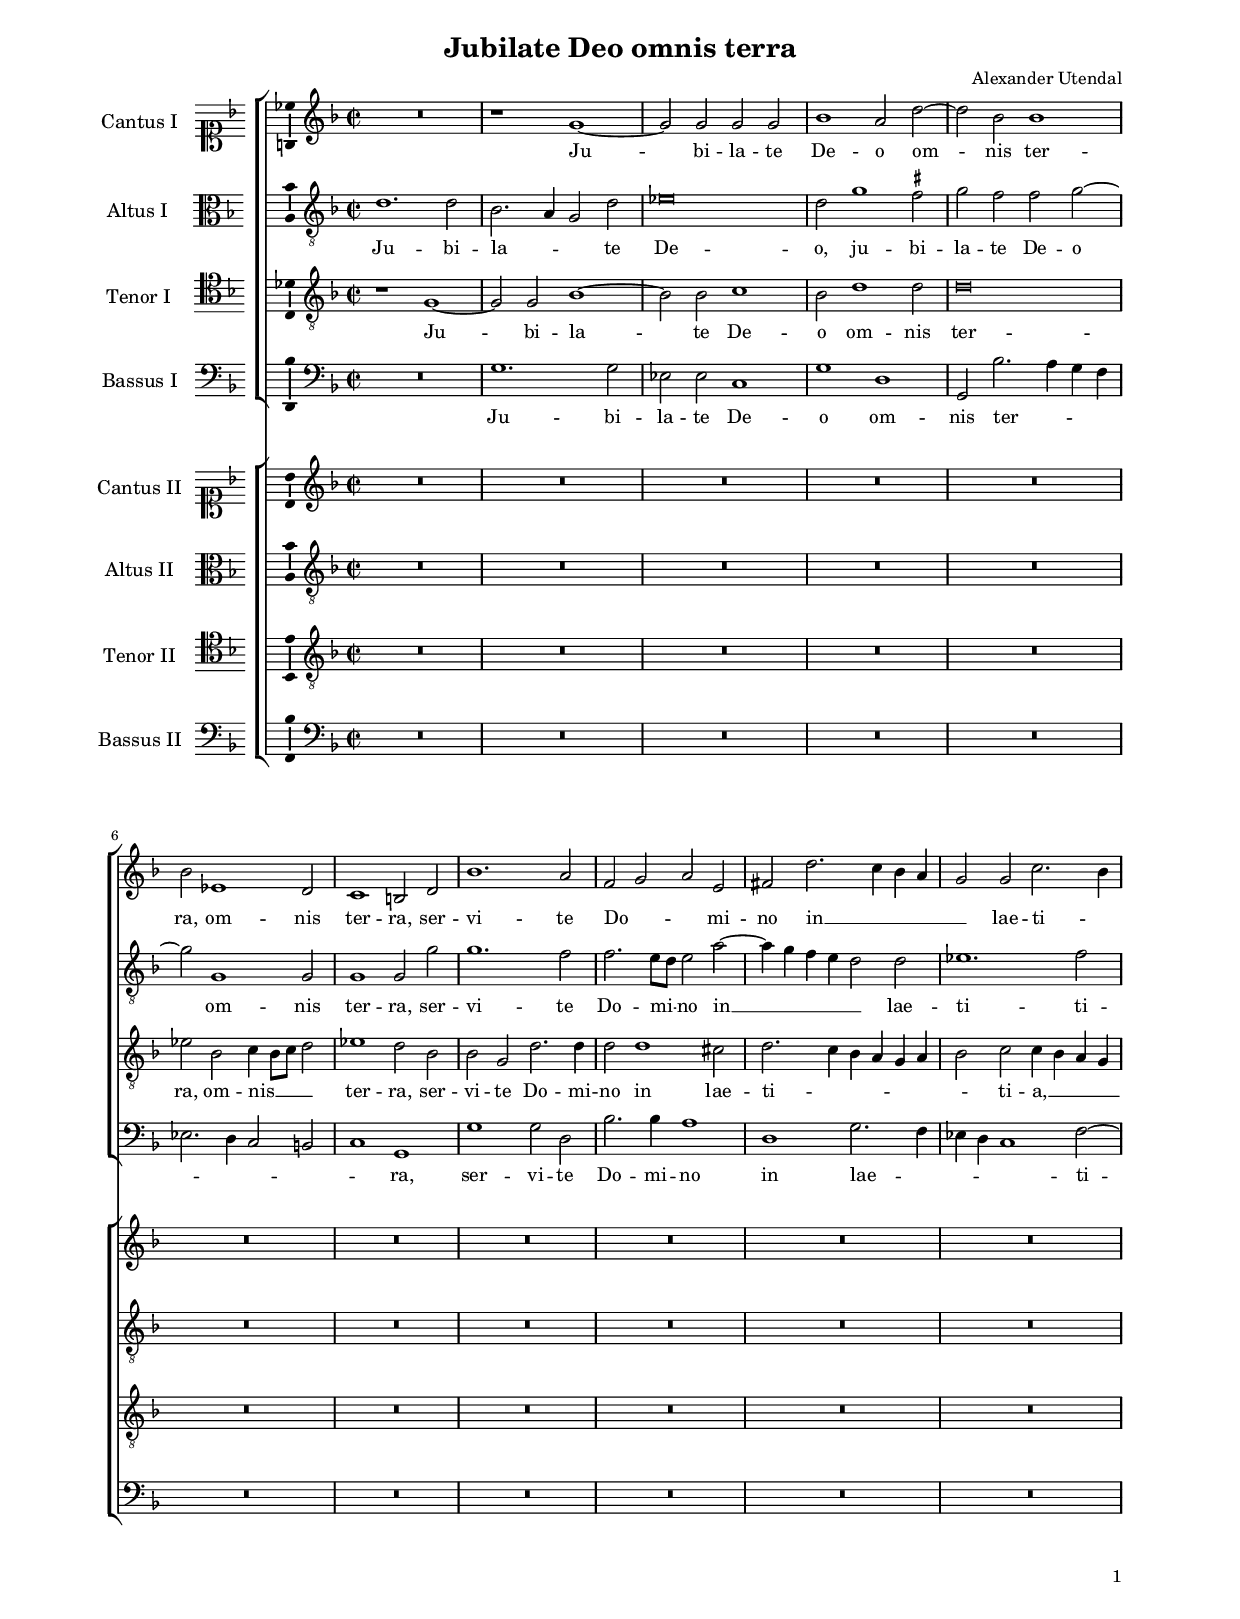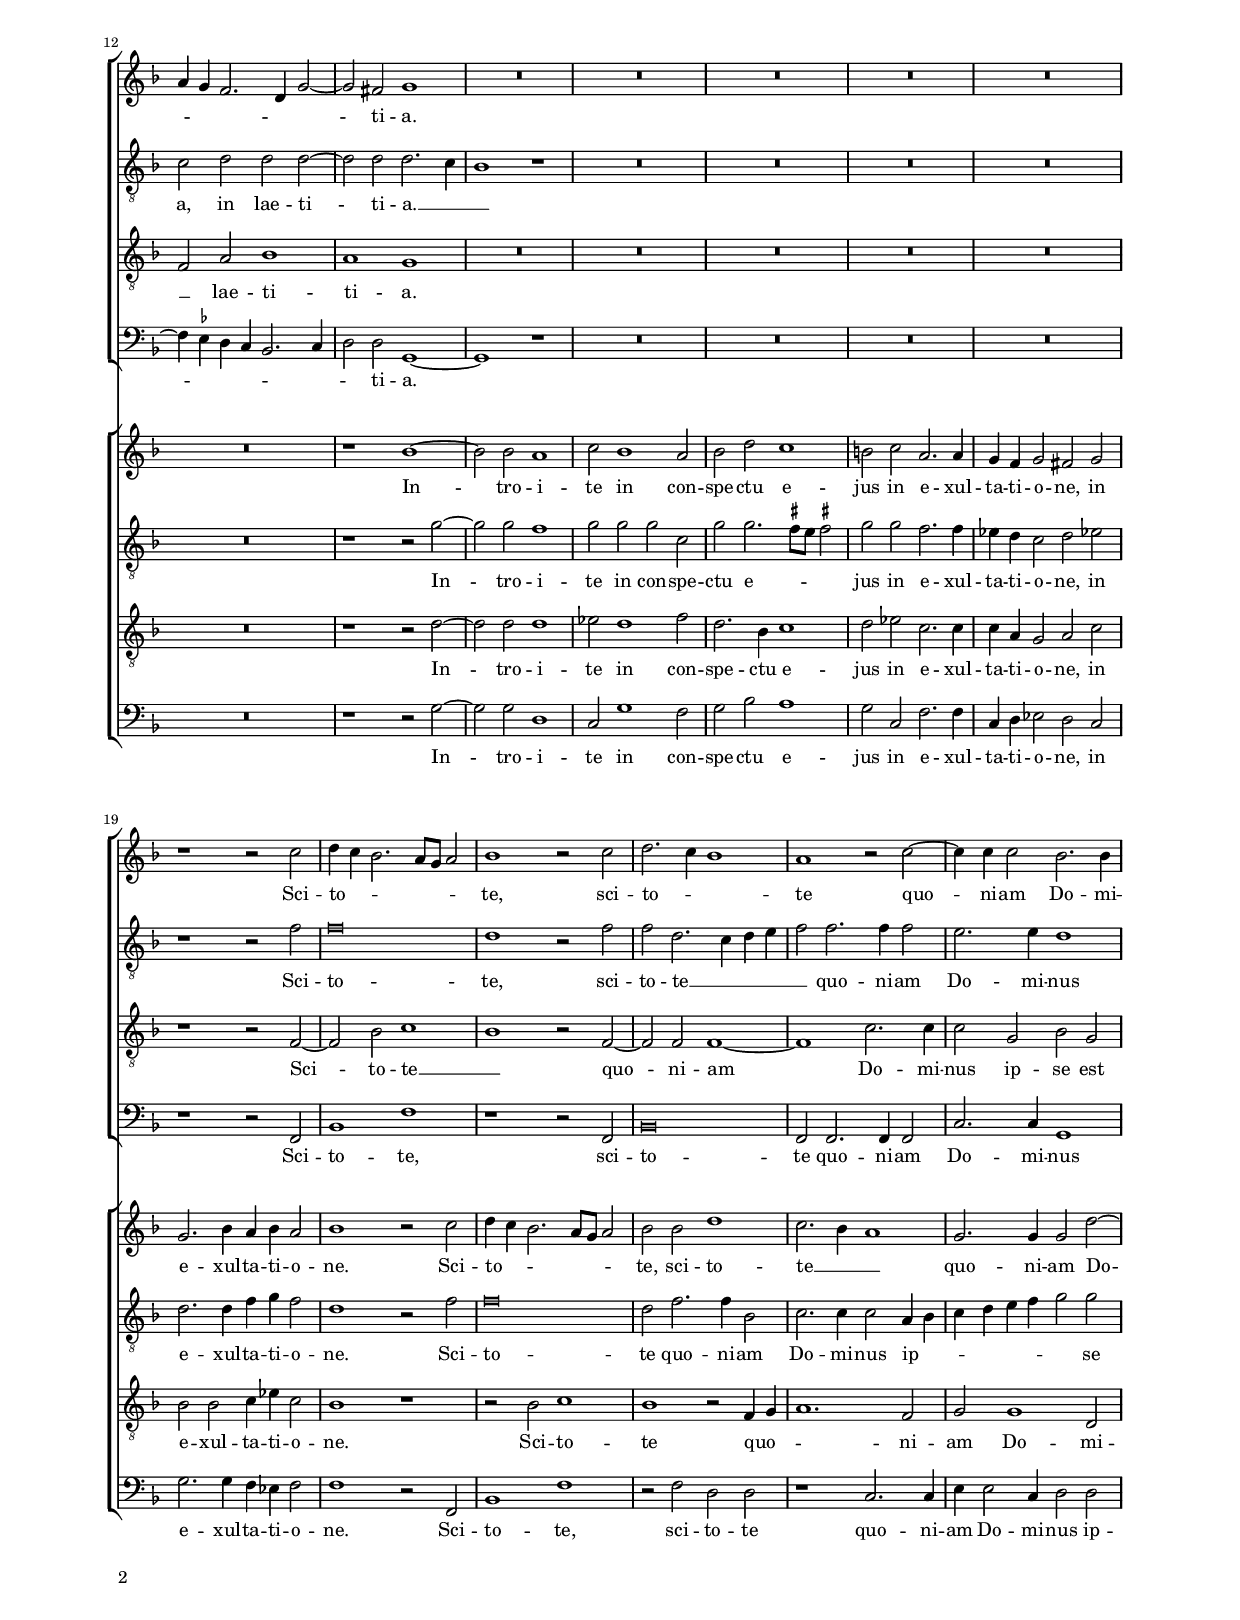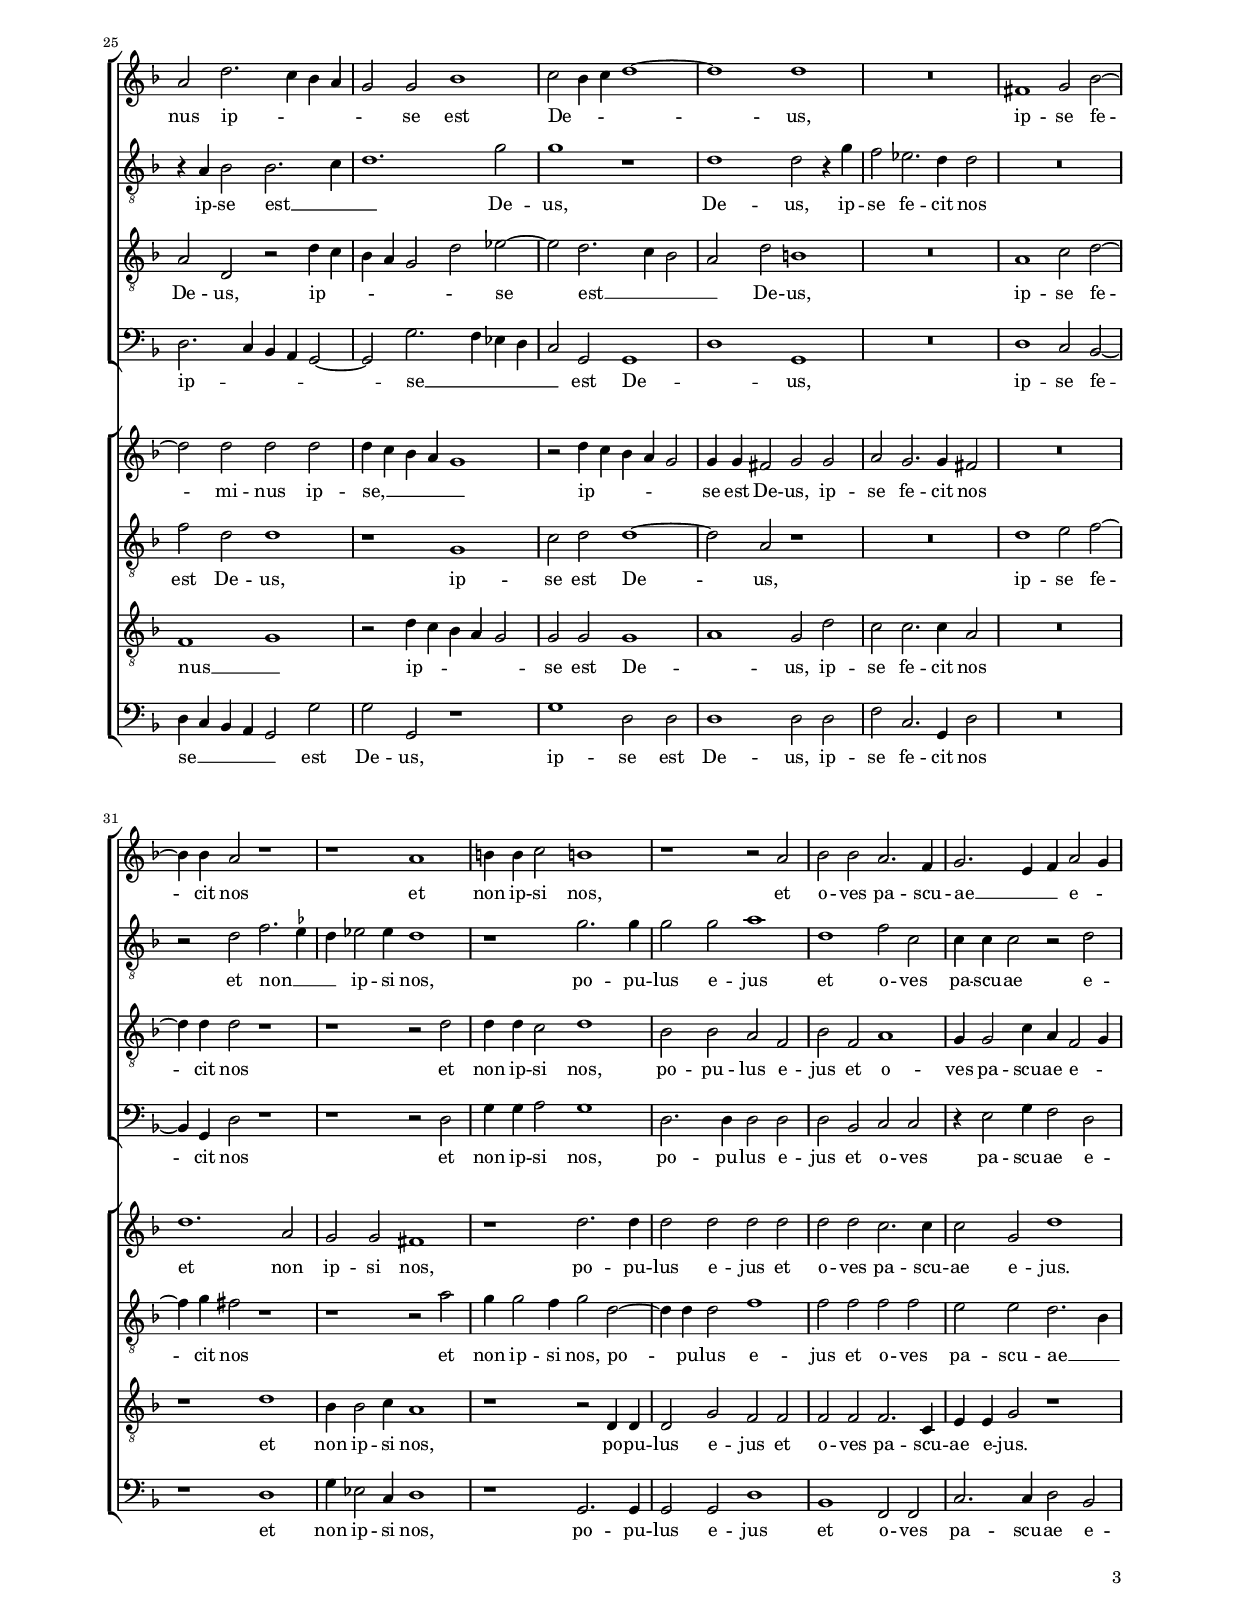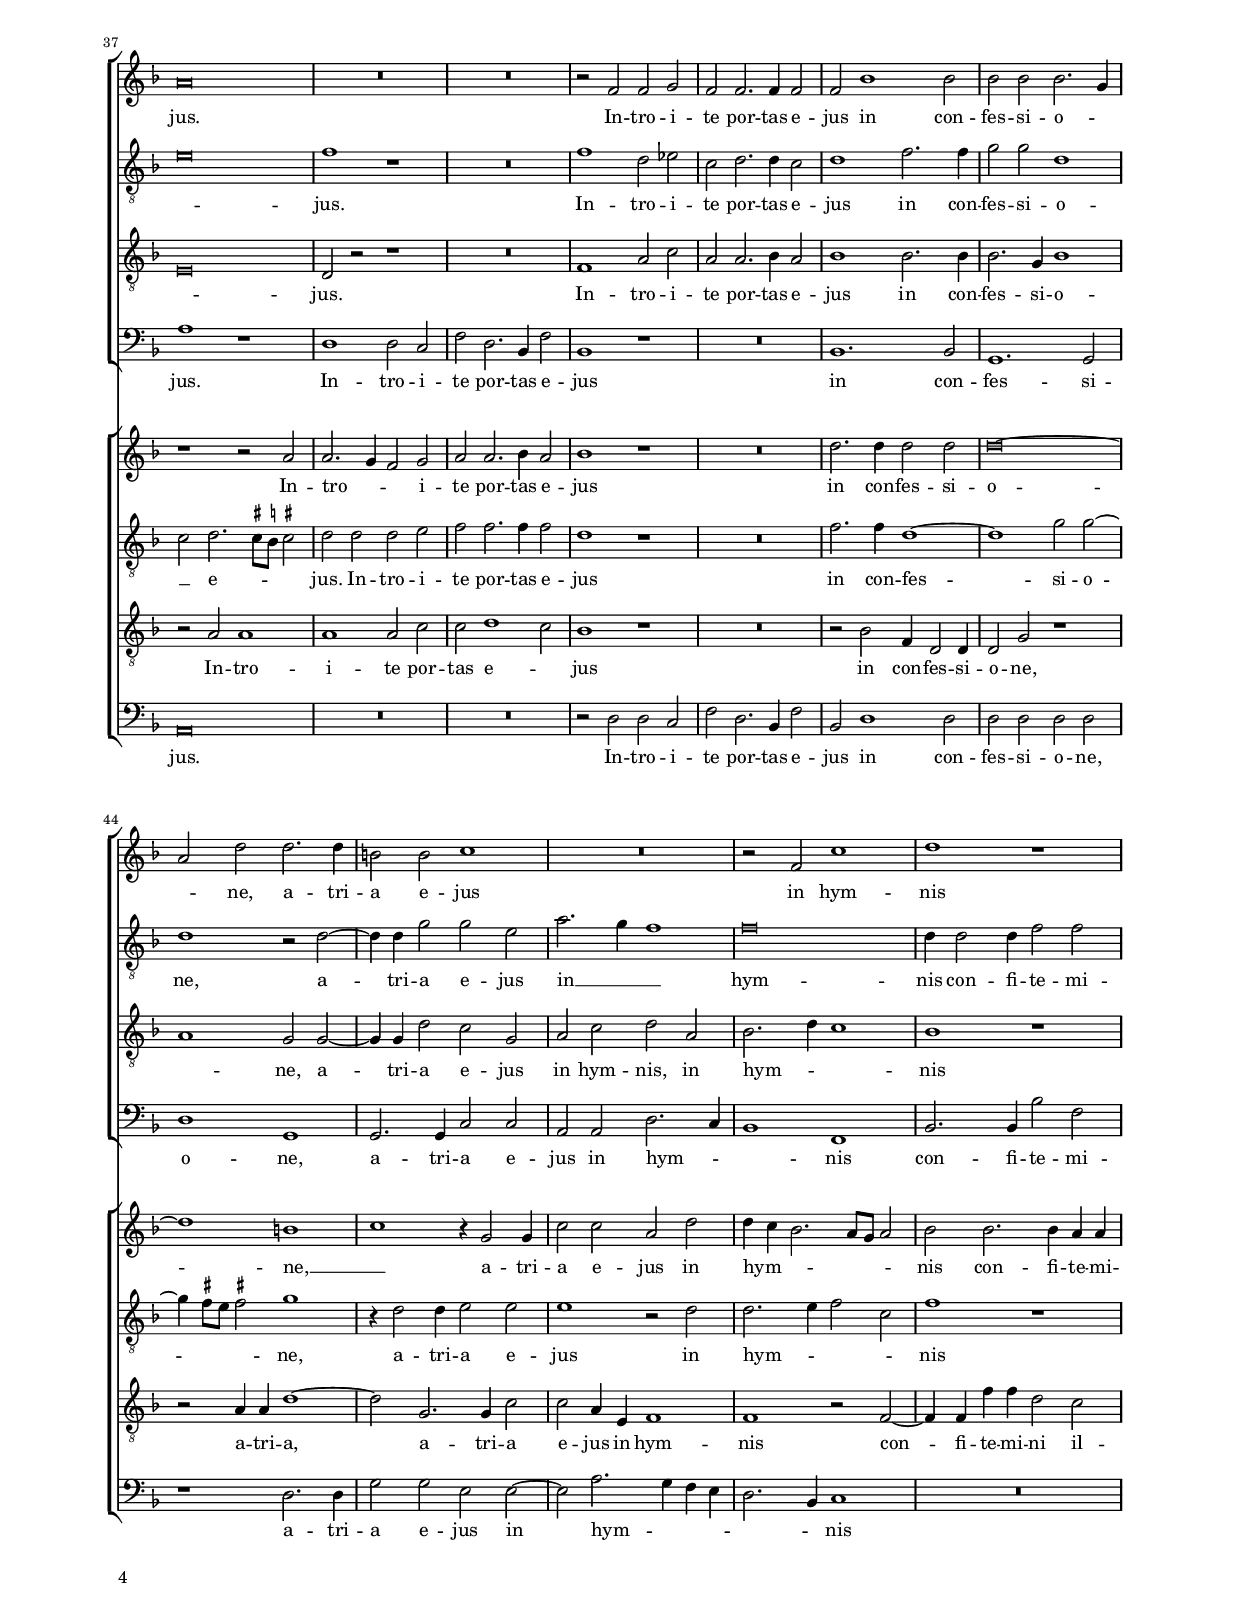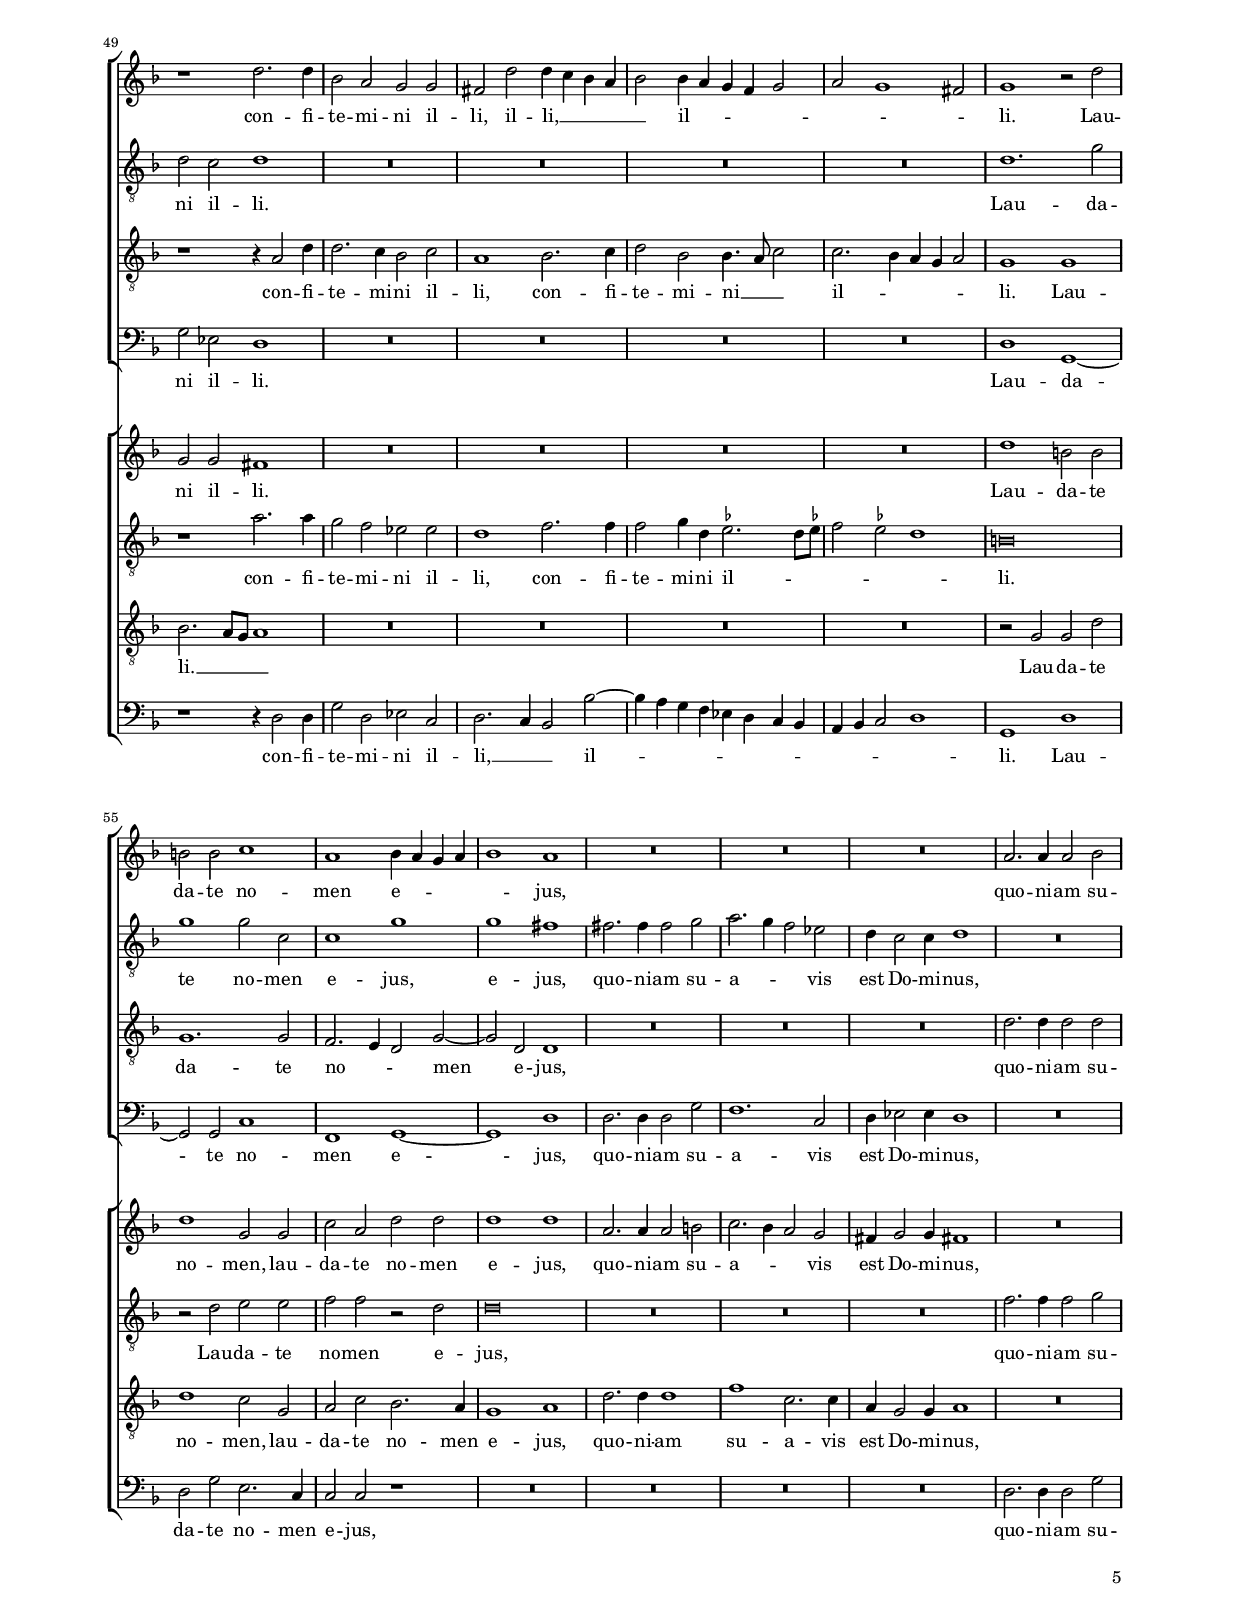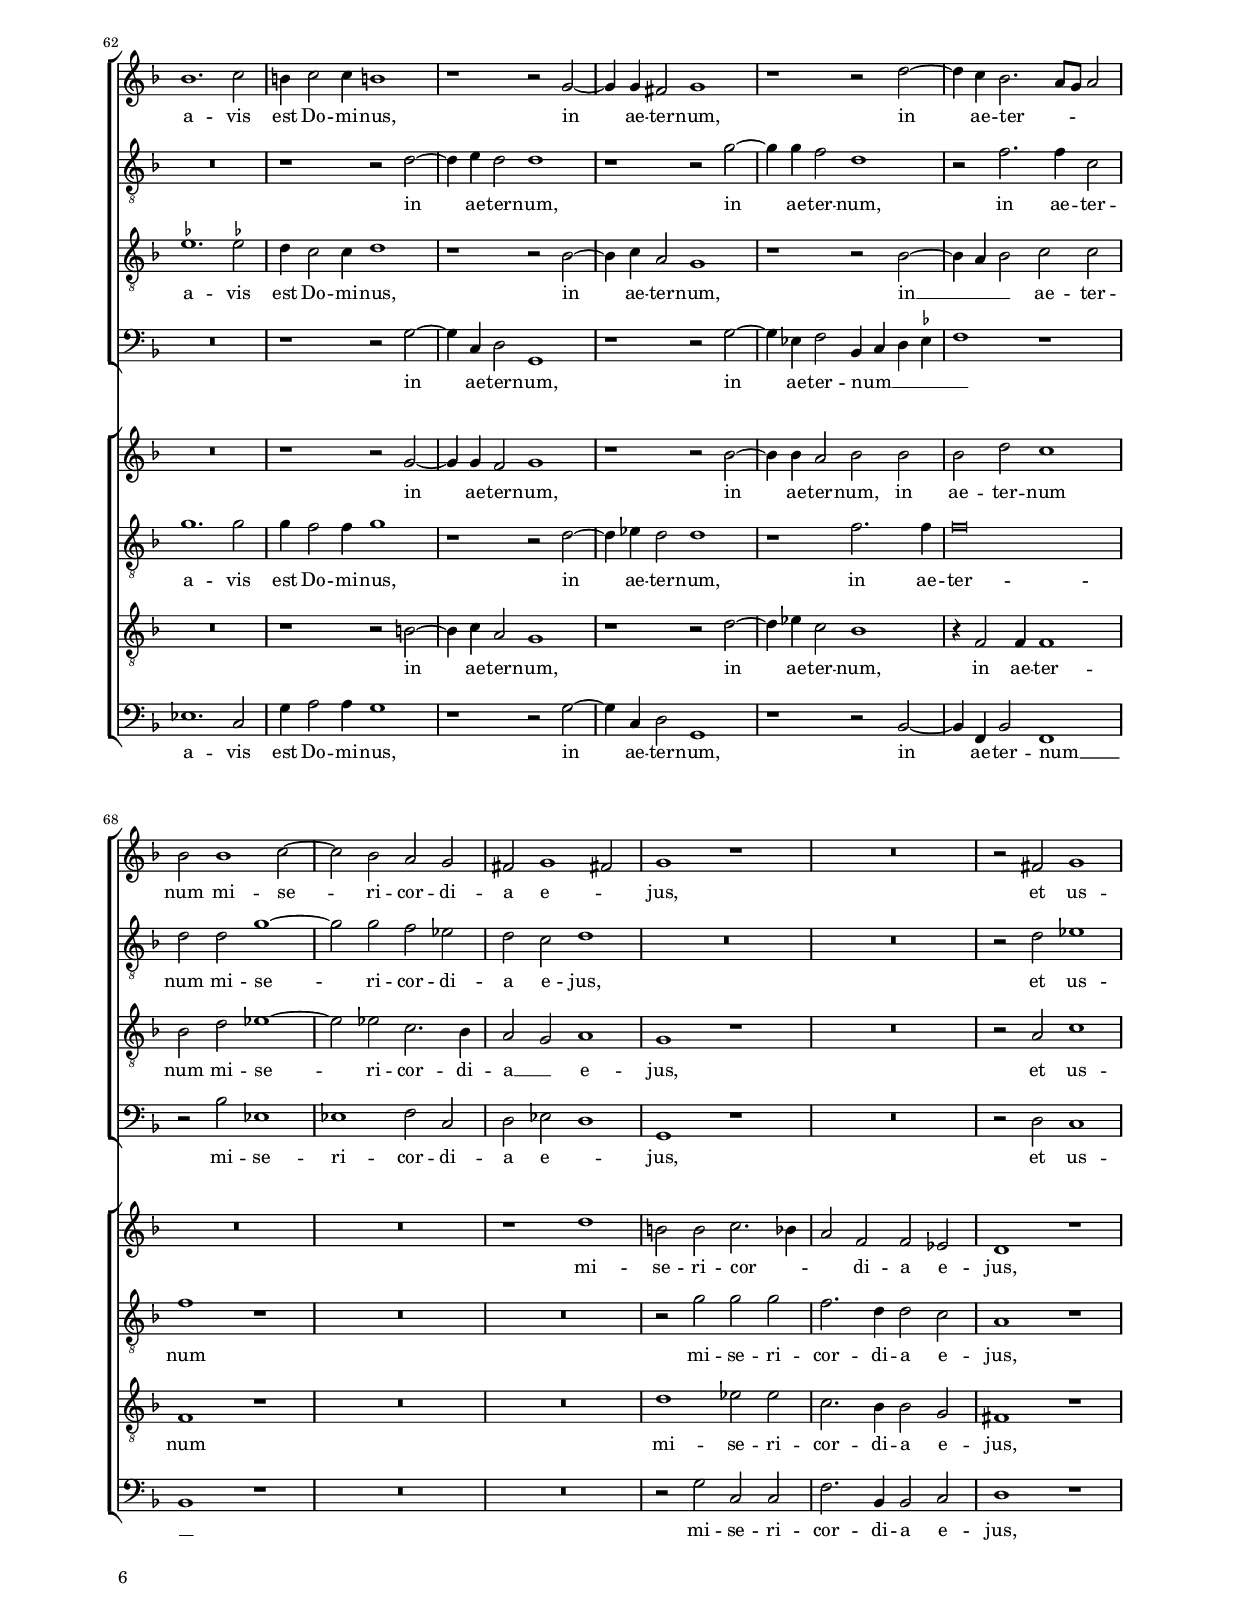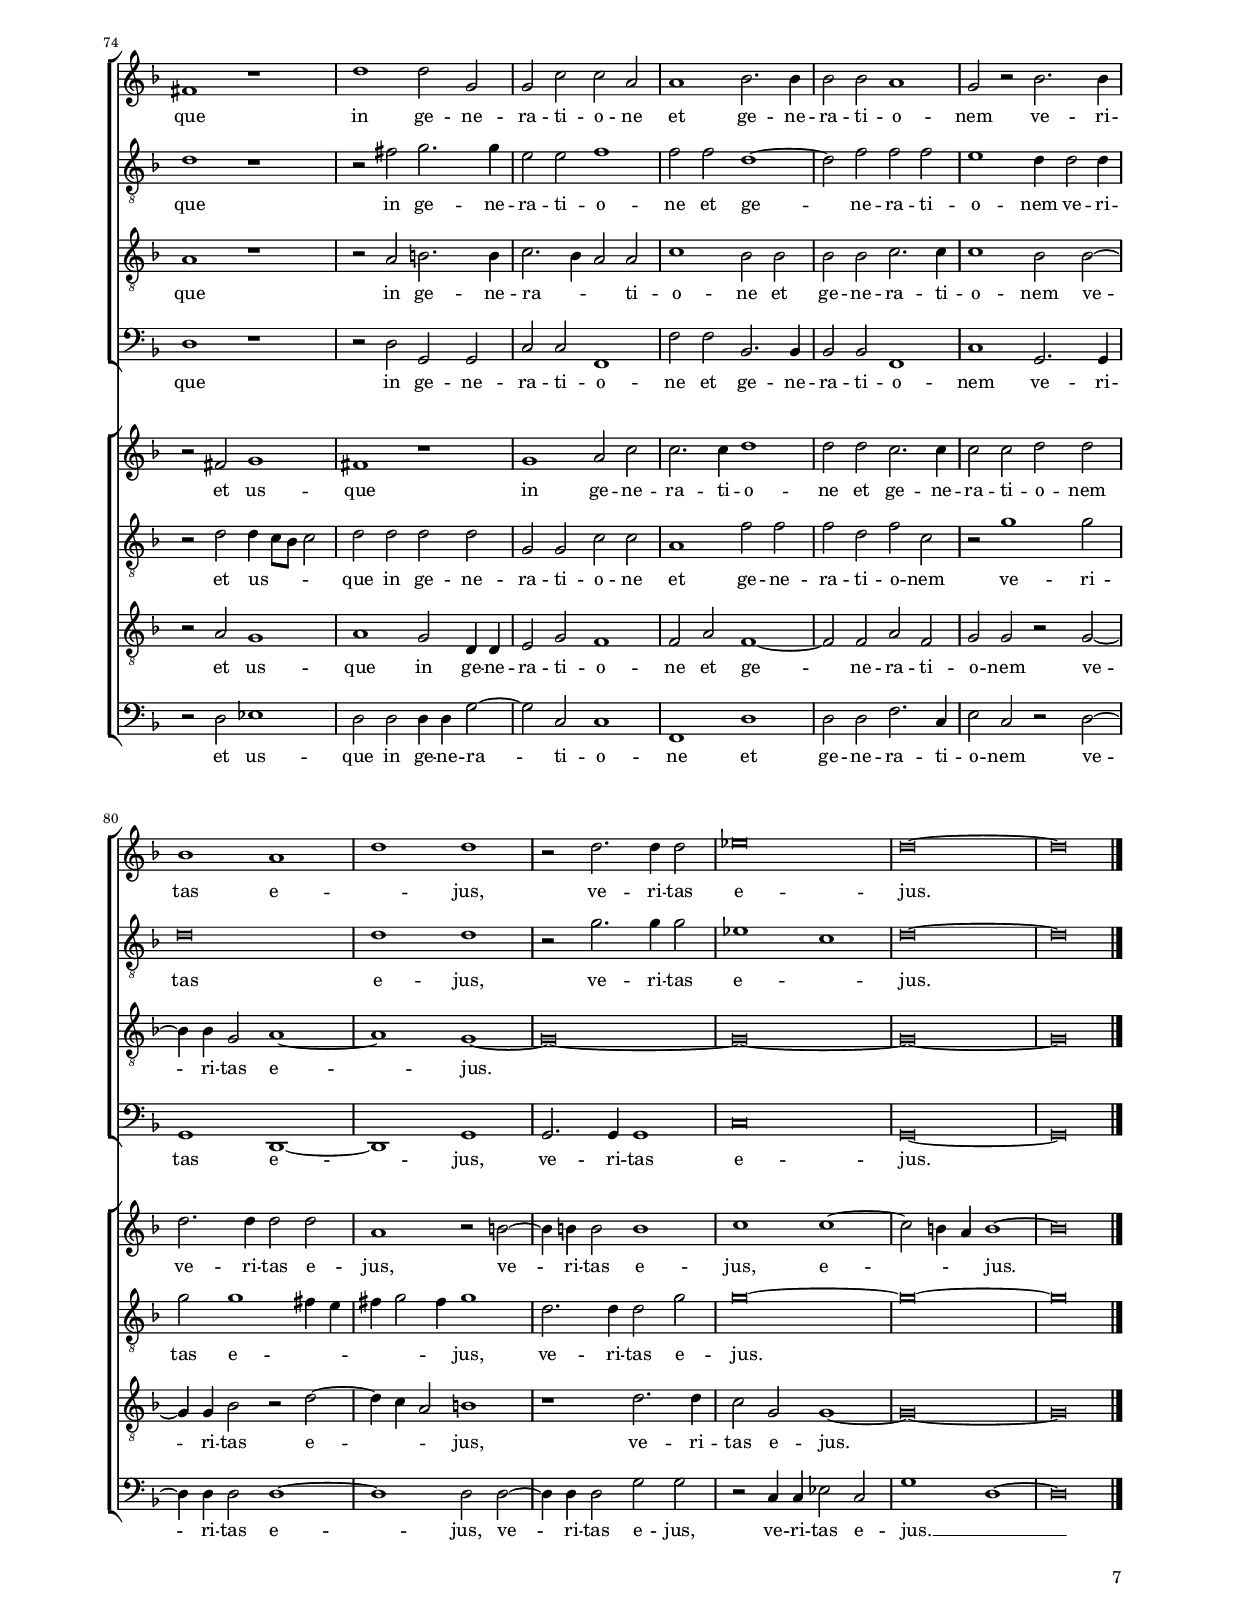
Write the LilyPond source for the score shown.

\header 
{
	title="Jubilate Deo omnis terra"
	composer="Alexander Utendal"
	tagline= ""
}

\version "2.24.3"
\language deutsch
#(set-global-staff-size 15)
% #(set-default-paper-size "letter")
#(ly:set-option 'point-and-click #f)


\paper
	{
	top-margin = 2 \cm
	bottom-margin = 1.4 \cm
	left-margin = 2 \cm
	right-margin = 2 \cm
	print-page-number = ##f
	ragged-bottom = ##f
	ragged-last-bottom = ##t
%   systems-per-page = 2
%   page-count = 6
	system-system-spacing = #'((basic-distance . 18) (minimum-distance . 14) (padding . 7) (strechability . 250))
	oddFooterMarkup=\markup   \fill-line { "" \fromproperty #'page:page-number-string }
	evenFooterMarkup=\markup  \fill-line { \fromproperty #'page:page-number-string "" }
	last-bottom-spacing = #'((basic-distance . 12) (minimum-distance . 7) (padding . 4))
	}


global =  
	{
	\key f \major
	\time 2/2 \set Score.measureLength = #(ly:make-moment 2/1)
	\set Score.tempoHideNote = ##t
	\tempo 2 = 90
	\skip 1*2*85 \bar "|."
	}

	ficta = { \once \set suggestAccidentals = ##t }
	
	forget = #(define-music-function (music) (ly:music?) #{
	\accidentalStyle forget
	$music
	\accidentalStyle default
	#})

	
incipitcantusprimus = \markup { \score {
	{
	\set Staff.instrumentName = \markup { \fontsize #1 "Cantus I" }
	\key f \major
	\clef soprano
	s4 \bar ""
	}
	\layout  {
	raggedright = ##t
	indent = 1.8 \cm
	line-width = 2.4\cm
	\context { \Staff \remove Time_signature_engraver }
	\override Staff.Clef.Y-extent = #'(0 . 0)
	}} \hspace #1 }
      
incipitaltusprimus = \markup { \score {
	{
	\set Staff.instrumentName = \markup { \fontsize #1 "Altus I" }
	\key f \major
	\clef alto
	s4 \bar ""
	}
	\layout  {
	raggedright = ##t
	indent = 1.8 \cm
	line-width = 2.4\cm
	\context { \Staff \remove Time_signature_engraver }
	\override Staff.Clef.Y-extent = #'(0 . 0)
	}} \hspace #1 }
      
incipittenorprimus = \markup { \score {
	{
	\set Staff.instrumentName = \markup { \fontsize #1 "Tenor I" }
	\key f \major
	\clef tenor
	s4 \bar ""
	}
	\layout  {
	raggedright = ##t
	indent = 1.8 \cm
	line-width = 2.4\cm
	\context { \Staff \remove Time_signature_engraver }
	\override Staff.Clef.Y-extent = #'(0 . 0)
	}} \hspace #1 }


incipitbassusprimus = \markup { \score {
	{
	\set Staff.instrumentName = \markup { \fontsize #1 "Bassus I" }
	\key f \major
	\clef bass
	s4 \bar ""
	}
	\layout  {
	raggedright = ##t
	indent = 1.8 \cm
	line-width = 2.4\cm
	\context { \Staff \remove Time_signature_engraver }
	\override Staff.Clef.Y-extent = #'(0 . 0)
	}} \hspace #1 }

incipitcantussecundus = \markup { \score {
	{
	\set Staff.instrumentName = \markup { \fontsize #1 "Cantus II" }
	\key f \major
	\clef soprano
	s4 \bar ""
	}
	\layout  {
	raggedright = ##t
	indent = 1.8 \cm
	line-width = 2.4\cm
	\context { \Staff \remove Time_signature_engraver }
	\override Staff.Clef.Y-extent = #'(0 . 0)
	}} \hspace #1 }


incipitaltussecundus = \markup { \score {
	{
	\set Staff.instrumentName = \markup { \fontsize #1 "Altus II" }
	\key f \major
	\clef alto
	s4 \bar ""
	}
	\layout  {
	raggedright = ##t
	indent = 1.8 \cm
	line-width = 2.4\cm
	\context { \Staff \remove Time_signature_engraver }
	\override Staff.Clef.Y-extent = #'(0 . 0)
	}} \hspace #1 }


incipittenorsecundus = \markup { \score {
	{
	\set Staff.instrumentName = \markup { \fontsize #1 "Tenor II" }
	\key f \major
	\clef tenor
	s4 \bar ""
	}
	\layout  {
	raggedright = ##t
	indent = 1.8 \cm
	line-width = 2.4\cm
	\context { \Staff \remove Time_signature_engraver }
	\override Staff.Clef.Y-extent = #'(0 . 0)
	}} \hspace #1 }	


incipitbassussecundus = \markup { \score {
	{
	\set Staff.instrumentName = \markup { \fontsize #1 "Bassus II" }
	\key f \major
	\clef bass
	s4 \bar ""
	}
	\layout  {
	raggedright = ##t
	indent = 1.8 \cm
	line-width = 2.4\cm
	\context { \Staff \remove Time_signature_engraver }
	\override Staff.Clef.Y-extent = #'(0 . 0)
	}} \hspace #1 }


cantusprimus =  \relative c''
	{
	R\breve
	r1 g~
	g2 g g g
	b1 a2 d~
%5
	d2 b b1 |
	b2 es,1 d2
	c1 h2 d
	b'1. a2
	f2 g a e
%10
	fis2 d'2. c4 b a |
	g2 g c2. b4
	a4 g f2. d4 g2~
	g2 fis g1
	R\breve
%15
	R\breve |
	R\breve
	R\breve
	R\breve
	r1 r2 c
%20
	d4 c b2. a8 g a2 |
	b1 r2 c
	d2. c4 b1
	a1 r2 c~
	c4 c c2 b2. b4
%25
	a2 d2. c4 b a |
	g2 g b1
	c2 b4 c d1~
	d1 d
	R\breve
%30
	fis,1 g2 b~ |
	b4 b a2 r1
	r1 a
	h4 h c2 h!1
	r1 r2 a
%35
	b2 b a2. f4 |
	g2. e4 f4 a2 g4
	a\breve
	R\breve
	R\breve
%40
	r2 f f g |
	f2 f2. f4 f2
	f2 b1 b2
	b2 b b2. g4
	a2 d d2. d4
%45
	h2 h c1 |
	R\breve
	r2 f, c'1
	d1 r
	r1 d2. d4
%50
	b2 a g g |
	fis2 d' d4 c b a
	b2 b4 a g f g2
	a2 g1 fis2
	g1 r2 d'
%55
	h2 h c1 |
	a1 b4 a g a
	b1 a
	R\breve
	R\breve
%60
	R\breve |
	a2. a4 a2 b
	b1. c2
	h4 c2 c4 h!1
	r1 r2 g~
%65
	g4 g fis2 g1 |
	r1 r2 d'~
	d4 c b2. a8 g a2
	b2 b1 c2~
	c2 b a g
%70
	fis2 g1 fis!2 |
	g1 r
	R\breve
	r2 fis g1
	fis1 r
%75
	d'1 d2 g, |
	g2 c c a
	a1 b2. b4
	b2 b a1
	g2 r b2. b4
%80
	b1 a |
	d1 d
	r2 d2. d4 d2
	es\breve
	d\breve~
%85
	d\breve |
	}

altusprimus =  \relative c' 
	{
	d1. d2
	b2. a4 g2 d'
	es\breve
	d2 g1 \ficta fis2
%5
	g2 f f g~ |
	g2 g,1 g2
	g1 g2 g'
	g1. f2
	f2. e8 d e2 a~
%10
	a4 g f e d2 d |
	es1. f2
	c2 d d d~
	d2 d d2. c4
	b1 r
%15
	R\breve |
	R\breve
	R\breve
	R\breve
	r1 r2 f'
%20
	f\breve |
	d1 r2 f
	f2 d2. c4 d e
	f2 f2. f4 f2
	e2. e4 d1
%25
	r4 a b2 b2. c4 |
	d1. g2
	g1 r
	d1 d2 r4 g
	f2 es2. d4 d2
%30
	R\breve |
	r2 d f2. \ficta es4
	d4 es2 es4 d1
	r1 g2. g4
	g2 g a1
%35
	d,1 f2 c |
	c4 c c2 r d
	e\breve
	f1 r
	R\breve
%40
	f1 d2 es |
	c2 d2. d4 c2
	d1 f2. f4
	g2 g d1
	d1 r2 d~
%45
	d4 d g2 g e |
	a2. g4 f1
	f\breve
	d4 d2 d4 f2 f
	d2 c d1
%50
	R\breve |
	R\breve
	R\breve
	R\breve
	d1. g2
%55
	g1 g2 c, |
	c1 g'
	g1 fis
	fis2. fis4 fis2 g
	a2. g4 f2 es
%60
	d4 c2 c4 d1 |
	R\breve
	R\breve
	r1 r2 d~
	d4 e d2 d1
%65
	r1 r2 g~ |
	g4 g f2 d1
	r2 f2. f4 c2
	d2 d g1~
	g2 g f es
%70
	d2 c d1 |
	R\breve
	R\breve
	r2 d es1
	d1 r
%75
	r2 fis g2. g4 |
	e2 e f1
	f2 f d1~
	d2 f f f
	e1 d4 d2 d4
%80
	d\breve |
	d1 d
	r2 g2. g4 g2
	es1 c
	d\breve~
%85
	d\breve |
	}

tenorprimus =  \relative c' 
	{
	r1 g~
	g2 g b1~
	b2 b c1
	b2 d1 d2
%5
	d\breve |
	es2 b c4 b8 c d2
	es1 d2 b
	b2 g d'2. d4
	d2 d1 cis2
%10
	d2. c4 b a g a |
	b2 c c4 b a g
	f2 a b1
	a1 g
	R\breve
%15
	R\breve |
	R\breve
	R\breve
	R\breve
	r1 r2 f~
%20
	f2 b c1 |
	b1 r2 f~
	f2 f f1~
	f1 c'2. c4
	c2 g b g
%25
	a2 d, r d'4 c |
	b4 a g2 d' es~
	es2 d2. c4 b2
	a2 d h1
	R\breve
%30
	a1 c2 d~ |
	d4 d d2 r1
	r1 r2 d
	d4 d c2 d1
	b2 b a f
%35
	b2 f a1 |
	g4 g2 c4 a4 f2 g4
	e\breve
	d2 r r1
	R\breve
%40
	f1 a2 c |
	a2 a2. b4 a2
	b1 b2. b4
	b2. g4 b1
	a1 g2 g~ |
%45
	g4 g d'2 c g |
	a2 c d a
	b2. d4 c1
	b1 r
	r1 r4 a2 d4
%50
	d2. c4 b2 c |
	a1 b2. c4
	d2 b b4. a8 c2
	c2. b4 a g a2
	g1 g
%55
	g1. g2 |
	f2. e4 d2 g~
	g2 d d1
	R\breve
	R\breve
%60
	R\breve |
	d'2. d4 d2 d
	\ficta es1. \ficta es!2
	d4 c2 c4 d1
	r1 r2 b~
%65
	b4 c a2 g1 |
	r1 r2 b~
	b4 a b2 c c
	b2 d es1~
	es2 es c2. b4
%70
	a2 g a1 |
	g1 r
	R\breve
	r2 a c1
	a1 r
%75
	r2 a h2. h4 |
	c2. b4 a2 a
	c1 b2 b
	b2 b c2. c4
	c1 b2 b~
%80
	b4 b g2 a1~ |
	a1 g~
	g\breve~
	g\breve~
	g\breve~
%85
	g\breve |
	}

bassusprimus  =  \relative c 
	{
	R\breve
	g'1. g2
	es2 es c1
	g'1 d
%5
	g,2 b'2. a4 g f |
	es2. d4 c2 h
	c1 g
	g'1 g2 d
	b'2. b4 a1
%10
	d,1 g2. f4 |
	es4 d c1 f2~
	f4 \ficta es d c b2. c4
	d2 d g,1~
	g1 r
%15
	R\breve |
	R\breve
	R\breve
	R\breve
	r1 r2 f
%20
	b1 f' |
	r1 r2 f,
	b\breve
	f2 f2. f4 f2
	c'2. c4 g1
%25
	d'2. c4 b a g2~ |
	g2 g'2. f4 es d
	c2 g g1
	d'1 g,
	R\breve
%30
	d'1 c2 b~ |
	b4 g d'2 r1
	r1 r2 d
	g4 g a2 g1
	d2. d4 d2 d
%35
	d2 b c c |
	r4 e2 g4 f2 d
	a'1 r
	d,1 d2 c
	f2 d2. b4 f'2
%40
	b,1 r |
	R\breve
	b1. b2
	g1. g2
	d'1 g,
%45
	g2. g4 c2 c |
	a2 a d2. c4
	b1 f
	b2. b4 b'2 f
	g2 es d1
%50
	R\breve |
	R\breve
	R\breve
	R\breve
	d1 g,~
%55
	g2 g c1 |
	f,1 g~
	g1 d'
	d2. d4 d2 g
	f1. c2
%60
	d4 es2 es4 d1 |
	R\breve
	R\breve
	r1 r2 g~
	g4 c, d2 g,1
%65
	r1 r2 g'~ |
	g4 es f2 b,4 c d \ficta es!
	f1 r
	r2 b es,1
	es1 f2 c
%70
	d2 es d1 |
	g,1 r
	R\breve
	r2 d' c1
	d1 r
%75
	r2 d g, g |
	c2 c f,1
	f'2 f b,2. b4
	b2 b f1
	c'1 g2. g4
%80
	g1 d~ |
	d1 g
	g2. g4 g1
	c\breve
	g\breve~
%85
	g\breve |
	}

cantussecundus =  \relative c''
	{
	R\breve
	R\breve
	R\breve
	R\breve
%5
	R\breve |
	R\breve
	R\breve
	R\breve
	R\breve
%10
	R\breve |
	R\breve
	R\breve
	r1 b~
	b2 b a1
%15
	c2 b1 a2 |
	b2 d c1
	h2 c a2. a4
	g4 f g2 fis2 g
	g2. b4 a b a2
%20
	b1 r2 c |
	d4 c b2. a8 g a2
	b2 b d1
	c2. b4 a1
	g2. g4 g2 d'~
%25
	d2 d d d |
	d4 c b a g1
	r2 d'4 c b a g2
	g4 g fis2 g2 g
	a2 g2. g4 fis2
%30
	R\breve |
	d'1. a2
	g2 g fis1
	r1 d'2. d4
	d2 d d d
%35
	d2 d c2. c4 |
	c2 g d'1
	r1 r2 a
	a2. g4 f2 g
	a2 a2. b4 a2
%40
	b1 r |
	R\breve
	d2. d4 d2 d
	d\breve~
	d1 h
%45
	c1 r4 g2 g4 |
	c2 c a d
	d4 c b2. a8 g a2
	b2 b2. b4 a a
	g2 g fis1
%50
	R\breve |
	R\breve
	R\breve
	R\breve
	d'1 h2 h
%55
	d1 g,2 g |
	c2 a d d
	d1 d
	a2. a4 a2 h
	c2. b4 a2 g
%60
	fis4 g2 g4 fis!1 |
	R\breve
	R\breve
	r1 r2 g~
	g4 g f2 g1
%65
	r1 r2 b~ |
	b4 b a2 b2 b
	b2 d c1
	R\breve
	R\breve
%70
	r1 d |
	h2 h c2. b4
	a2 f f es
	d1 r
	r2 fis g1
%75
	fis1 r |
	g1 a2 c
	c2. c4 d1
	d2 d c2. c4
	c2 c d d
%80
	d2. d4 d2 d |
	a1 r2 h~
	h4 h h2 h1
	c1 c~
	c2 h4 a h1~
%85
	h\breve |
	
	}

altussecundus =  \relative c'
	{
	R\breve
	R\breve
	R\breve
	R\breve
%5
	R\breve |
	R\breve
	R\breve
	R\breve
	R\breve
%10
	R\breve |
	R\breve
	R\breve
	r1 r2 g'~
	g2 g f1
%15
	g2 g g c, |
	g'2 g2. \ficta fis8 e \ficta fis!2
	g2 g f2. f4
	es4 d c2 d es!
	d2. d4 f4 g f2
%20
	d1 r2 f |
	f\breve
	d2 f2. f4 b,2
	c2. c4 c2 a4 b
	c4 d e f g2 g
%25
	f2 d d1 |
	r1 g,
	c2 d d1~
	d2 a r1
	R\breve
%30
	d1 e2 f~ |
	f4 g fis2 r1
	r1 r2 a
	g4 g2 f4 g2 d~
	d4 d d2 f1
%35
	f2 f f f |
	e2 e d2. b4
	c2 d2. \ficta cis8 \ficta h \ficta cis!2
	d2 d d e
	f2 f2. f4 f2
%40
	d1 r |
	R\breve
	f2. f4 d1~
	d1 g2 g~
	g4 \ficta fis8 e \ficta fis!2 g1
%45
	r4 d2 d4 e2 e |
	e1 r2 d
	d2. e4 f2 c
	f1 r
	r1 a2. a4
%50
	g2 f es es |
	d1 f2. f4
	f2 g4 d \ficta es2. d8 \ficta es!
	f2 \ficta es d1
	h\breve
%55
	r2 d e e |
	f2 f r d
	d\breve
	R\breve
	R\breve
%60
	R\breve |
	f2. f4 f2 g
	g1. g2
	g4 f2 f4 g1
	r1 r2 d~
%65
	d4 es d2 d1 |
	r1 f2. f4
	f\breve
	f1 r
	R\breve
%70
	R\breve |
	r2 g g g
	f2. d4 d2 c
	a1 r
	r2 d d4 c8 b c2
%75
	d2 d d d |
	g,2 g c c
	a1 f'2 f
	f2 d f c
	r2 g'1 g2
%80
	g2 g1 fis4 e |
	fis4 g2 fis4 g1
	d2. d4 d2 g
	g\breve~
	g\breve~
%85
	g\breve |
    }

tenorsecundus =  \relative c'
	{
	R\breve
	R\breve
	R\breve
	R\breve
%5
	R\breve |
	R\breve
	R\breve
	R\breve
	R\breve
%10
	R\breve |
	R\breve
	R\breve
	r1 r2 d~
	d2 d d1
%15
	es2 d1 f2 |
	d2. b4 c1
	d2 es c2. c4
	c4 a g2 a c
	b2 b c4 es c2
%20
	b1 r |
	r2 b c1
	b1 r2 f4 g
	a1. f2
	g2 g1 d2
%25
	f1 g |
	r2 d'4 c b a g2
	g2 g g1
	a1 g2 d'
	c2 c2. c4 a2
%30
	R\breve |
	r1 d
	b4 b2 c4 a1
	r1 r2 d,4 d
	d2 g f f
%35
	f2 f f2. c4 |
	e4 e g2 r1
	r2 a a1
	a1 a2 c
	c2 d1 c2
%40
	b1 r |
	R\breve
	r2 b f4 d2 d4
	d2 g r1
	r2 a4 a d1~
%45
	d2 g,2. g4 c2 |
	c2 a4 e f1
	f1 r2 f~
	f4 f f' f d2 c
	b2. a8 g a1
%50
	R\breve |
	R\breve
	R\breve
	R\breve
	r2 g g d'
%55
	d1 c2 g |
	a2 c b2. a4
	g1 a
	d2. d4 d1
	f1 c2. c4
%60
	a4 g2 g4 a1 |
	R\breve
	R\breve
	r1 r2 h~
	h4 c a2 g1
%65
	r1 r2 d'~ |
	d4 es c2 b1
	r4 f2 f4 f1
	f1 r
	R\breve
%70
	R\breve |
	d'1 es2 es
	c2. b4 b2 g
	fis1 r
	r2 a g1
%75
	a1 g2 d4 d |
	e2 g f1
	f2 a f1~
	f2 f a f
	g2 g r g~
%80
	g4 g b2 r d~ |
	d4 c a2 h1
	r1 d2. d4
	c2 g g1~
	g\breve~
%85
	g\breve |
	}

bassussecundus =  \relative c
	{
	R\breve
	R\breve
	R\breve
	R\breve
%5
	R\breve |
	R\breve
	R\breve
	R\breve
	R\breve
%10
	R\breve |
	R\breve
	R\breve
	r1 r2 g'~
	g2 g d1
%15
	c2 g'1 f2 |
	g2 b a1
	g2 c, f2. f4
	c4 d es2 d c
	g'2. g4 f4 es f2
%20
	f1 r2 f, |
	b1 f'
	r2 f d d
	r1 c2. c4
	e4 e2 c4 d2 d
%25
	d4 c b a g2 g' |
	g2 g, r1
	g'1 d2 d
	d1 d2 d
	f2 c2. g4 d'2
%30
	R\breve |
	r1 d
	g4 es2 c4 d1
	r1 g,2. g4
	g2 g d'1
%35
	b1 f2 f |
	c'2. c4 d2 b
	a\breve
	R\breve
	R\breve
%40
	r2 d d c |
	f2 d2. b4 f'2
	b,2 d1 d2
	d2 d d d
	r1 d2. d4
%45
	g2 g e e~ |
	e2 a2. g4 f e
	d2. b4 c1
	R\breve
	r1 r4 d2 d4
%50
	g2 d es c |
	d2. c4 b2 b'~
	b4 a g f es d c b
	a4 b c2 d1
	g,1 d'
%55
	d2 g e2. c4 |
	c2 c r1
	R\breve
	R\breve
	R\breve
%60
	R\breve |
	d2. d4 d2 g
	es1. c2
	g'4 a2 a4 g1
	r1 r2 g~
%65
	g4 c, d2 g,1 |
	r1 r2 b~
	b4 f b2 f1
	b1 r
	R\breve
%70
	R\breve |
	r2 g' c, c
	f2. b,4 b2 c
	d1 r
	r2 d es1
%75
	d2 d d4 d g2~ |
	g2 c, c1
	f,1 d'
	d2 d f2. c4
	e2 c r d~
%80
	d4 d d2 d1~ |
	d1 d2 d~
	d4 d d2 g g
	r2 c,4 c es2 c
	g'1 d~
%85
	d\breve |
	}


lyricscantusprimus = \lyricmode {
	Ju -- bi -- la -- te De -- o om -- nis ter -- ra,
	om -- nis ter -- ra,
	ser -- vi -- te Do -- _ _ mi -- no in __ _ _ _ _ lae -- ti -- _ _ _ _ _ _ ti -- a.
	Sci -- to -- _ _ _ _ _ te,
	sci -- to -- _ _ te quo -- ni -- am Do -- mi -- nus ip -- _ _ _ _ se est De -- _ _ _ us,
	ip -- se fe -- cit nos et non ip -- si nos,
	et o -- ves pa -- scu -- ae __ _ _ e -- _ jus.
	In -- tro -- i -- te por -- tas e -- jus in con -- fes -- si -- o -- _ _ ne,
	a -- tri -- a e -- jus in hym -- nis con -- fi -- te -- mi -- ni il -- li,
	il -- li, __ _ _ _ _
	il -- _ _ _ _ _ _ _ li.
	Lau -- da -- te no -- men e -- _ _ _ _ jus,
	quo -- ni -- am su -- a -- vis est Do -- mi -- nus,
	in ae -- ter -- num,
	in ae -- ter -- _ _ _ num mi -- se -- ri -- cor -- di -- a e -- _ jus,
	et us -- que in ge -- ne -- ra -- ti -- o -- ne et ge -- ne -- ra -- ti -- o -- nem
	ve -- ri -- tas e -- _ jus,
	ve -- ri -- tas e -- jus.
	}


lyricsaltusprimus = \lyricmode {
	Ju -- bi -- la -- _ _ te De -- o,
	ju -- bi -- la -- te De -- o om -- nis ter -- ra,
	ser -- vi -- te Do -- mi -- _ no in __ _ _ _ _ lae -- ti -- ti -- a,
	in lae -- ti -- ti -- a. __ _ _
	Sci -- to -- te,
	sci -- to -- te __ _ _ _ _ quo -- ni -- am Do -- mi -- nus ip -- se est __ _ _ De -- us,
	De -- us,
	ip -- se fe -- cit nos et non __ _ _ ip -- si nos,
	po -- pu -- lus e -- jus et o -- ves pa -- scu -- ae e -- _ jus.
	In -- tro -- i -- te por -- tas e -- jus in con -- fes -- si -- o -- ne,
	a -- tri -- a e -- jus in __ _ _ hym -- nis con -- fi -- te -- mi -- ni il -- li.
	Lau -- da -- te no -- men e -- jus,
	e -- jus,
	quo -- ni -- am su -- a -- _ _ vis est Do -- mi -- nus,
	in ae -- ter -- num,
	in ae -- ter -- num,
	in ae -- ter -- num mi -- se -- ri -- cor -- di -- a e -- jus,
	et us -- que in ge -- ne -- ra -- ti -- o -- ne et ge -- ne -- ra -- ti -- o -- nem
	ve -- ri -- tas e -- jus,
	ve -- ri -- tas e -- _ jus.
	}


lyricstenorprimus = \lyricmode {
	Ju -- bi -- la -- te De -- o om -- nis ter -- ra,
	om -- nis __ _ _ _ ter -- ra,
	ser -- vi -- te Do -- mi -- no in lae -- ti -- _ _ _ _ _ _ ti -- a, __ _ _ _ _ 
	lae -- ti -- ti -- a.
	Sci -- to -- te __ _ quo -- ni -- am Do -- mi -- nus ip -- se est De -- us,
	ip -- _ _ _ _ _ se est __ _ _ _ De -- us,
	ip -- se fe -- cit nos et non ip -- si nos,
	po -- pu -- lus e -- jus et o -- ves pa -- scu -- ae e -- _ _ jus.
	In -- tro -- i -- te por -- tas e -- jus in con -- fes -- si -- o -- _ ne,
	a -- tri -- a e -- jus in hym -- nis,
	in hym -- _ _ nis con -- fi -- te -- mi -- ni il -- li,
	con -- fi -- te -- mi -- ni __ _ _ il -- _ _ _ _ li.
	Lau -- da -- te no -- _ _ men e -- jus,
	quo -- ni -- am su -- a -- vis est Do -- mi -- nus,
	in ae -- ter -- num,
	in __ _ _ ae -- ter -- num mi -- se -- ri -- cor -- di -- a __ _ e -- jus,
	et us -- que in ge -- ne -- ra -- _ _ ti -- o -- ne et ge -- ne -- ra -- ti -- o -- nem
	ve -- ri -- tas e -- jus.
	}


lyricsbassusprimus = \lyricmode {
	Ju -- bi -- la -- te De -- o om -- nis ter -- _ _ _ _ _ _ _ _ ra,
	ser -- vi -- te Do -- mi -- no in lae -- _ _ _ _ ti -- _ _ _ _ _ _ ti -- a.
	Sci -- to -- te,
	sci -- to -- te quo -- ni -- am Do -- mi -- nus ip -- _ _ _ _ se __ _ _ _ _ est De -- _ us,
	ip -- se fe -- cit nos et non ip -- si nos,
	po -- pu -- lus e -- jus et o -- ves pa -- scu -- ae e -- jus.
	In -- tro -- i -- te por -- tas e -- jus in con -- fes -- si -- o -- ne,
	a -- tri -- a e -- jus in hym -- _ _ nis con -- fi -- te -- mi -- ni il -- li.
	Lau -- da -- te no -- men e -- jus,
	quo -- ni -- am su -- a -- vis est Do -- mi -- nus,
	in ae -- ter -- num,
	in ae -- ter -- num __ _ _ _ _ mi -- se -- ri -- cor -- di -- a e -- _ jus,
	et us -- que in ge -- ne -- ra -- ti -- o -- ne et ge -- ne -- ra -- ti -- o -- nem
	ve -- ri -- tas e -- jus,
	ve -- ri -- tas e -- jus.
	}


lyricscantussecundus = \lyricmode {
	In -- tro -- i -- te in con -- spe -- ctu e -- jus in e -- xul -- ta -- ti -- o -- ne,
	in e -- xul -- ta -- ti -- o -- ne.
	Sci -- to -- _ _ _ _ _ te,
	sci -- to -- te __ _ _ quo -- ni -- am Do -- mi -- nus ip -- se, __ _ _ _ _ 
	ip -- _ _ _ _ se est De -- us,
	ip -- se fe -- cit nos et non ip -- si nos,
	po -- pu -- lus e -- jus et o -- ves pa -- scu -- ae e -- jus.
	In -- tro -- _ _ i -- te por -- tas e -- jus in con -- fes -- si -- o -- ne, __ _
	a -- tri -- a e -- jus in hym -- _ _ _ _ _ nis con -- fi -- te -- mi -- ni il -- li.
	Lau -- da -- te no -- men,
	lau -- da -- te no -- men e -- jus,
	quo -- ni -- am su -- a -- _ _ vis est Do -- mi -- nus,
	in ae -- ter -- num,
	in ae -- ter -- num,
	in ae -- ter -- num mi -- se -- ri -- cor -- _ _ di -- a e -- jus,
	et us -- que in ge -- ne -- ra -- ti -- o -- ne et ge -- ne -- ra -- ti -- o -- nem
	ve -- ri -- tas e -- jus,
	ve -- ri -- tas e -- jus,
	e -- _ _ jus.
	}


lyricsaltussecundus = \lyricmode {
	In -- tro -- i -- te in con -- spe -- ctu e -- _ _ _ jus in e -- xul -- ta -- ti -- o -- ne,
	in e -- xul -- ta -- ti -- o -- ne.
	Sci -- to -- te quo -- ni -- am Do -- mi -- nus ip -- _ _ _ _ _ _ se est De -- us,
	ip -- se est De -- us,
	ip -- se fe -- cit nos et non ip -- si nos,
	po -- pu -- lus e -- jus et o -- ves pa -- scu -- ae __ _ _ e -- _ _ _ jus.
	In -- tro -- i -- te por -- tas e -- jus in con -- fes -- si -- o -- _ _ _ ne,
	a -- tri -- a e -- jus in hym -- _ _ _ nis con -- fi -- te -- mi -- ni il -- li,
	con -- fi -- te -- mi -- ni il -- _ _ _ _ _ li.
	Lau -- da -- te no -- men e -- jus,
	quo -- ni -- am su -- a -- vis est Do -- mi -- nus,
	in ae -- ter -- num,
	in ae -- ter -- num mi -- se -- ri -- cor -- di -- a e -- jus,
	et us -- _ _ _ que in ge -- ne -- ra -- ti -- o -- ne et ge -- ne -- ra -- ti -- o -- nem
	ve -- ri -- tas e -- _ _ _ _ _ jus,
	ve -- ri -- tas e -- jus.
	}
	

lyricstenorsecundus = \lyricmode {
	In -- tro -- i -- te in con -- spe -- ctu e -- jus in e -- xul -- ta -- ti -- o -- ne,
	in e -- xul -- ta -- ti -- o -- ne.
	Sci -- to -- te quo -- _ _ ni -- am Do -- mi -- nus __ _ ip -- _ _ _ _ se est De -- _ us,
	ip -- se fe -- cit nos et non ip -- si nos,
	po -- pu -- lus e -- jus et o -- ves pa -- scu -- ae e -- jus.
	In -- tro -- i -- te por -- tas e -- _ jus in con -- fes -- si -- o -- ne,
	a -- tri -- a,
	a -- tri -- a e -- jus in hym -- nis con -- fi -- te -- mi -- ni il -- li. __ _ _ _
	Lau -- da -- te no -- men,
	lau -- da -- te no -- men e -- jus,
	quo -- ni -- am su -- a -- vis est Do -- mi -- nus,
	in ae -- ter -- num,
	in ae -- ter -- num,
	in ae -- ter -- num mi -- se -- ri -- cor -- di -- a e -- jus,
	et us -- que in ge -- ne -- ra -- ti -- o -- ne et ge -- ne -- ra -- ti -- o -- nem
	ve -- ri -- tas e -- _ _ jus,
	ve -- ri -- tas e -- jus.
	}


lyricsbassussecundus = \lyricmode {
	In -- tro -- i -- te in con -- spe -- ctu e -- jus in e -- xul -- ta -- ti -- o -- ne,
	in e -- xul -- ta -- ti -- o -- ne.
	Sci -- to -- te,
	sci -- to -- te quo -- ni -- am Do -- mi -- nus ip -- se __ _ _ _ _ est De -- us,
	ip -- se est De -- us,
	ip -- se fe -- cit nos et non ip -- si nos,
	po -- pu -- lus e -- jus et o -- ves pa -- scu -- ae e -- jus.
	In -- tro -- i -- te por -- tas e -- jus in con -- fes -- si -- o -- ne,
	a -- tri -- a e -- jus in hym -- _ _ _ _ _ nis con -- fi -- te -- mi -- ni il -- li, __ _ _
	il -- _ _ _ _ _ _ _ _ _ _ _ li.
	Lau -- da -- te no -- men e -- jus,
	quo -- ni -- am su -- a -- vis est Do -- mi -- nus,
	in ae -- ter -- num,
	in ae -- ter -- num __ _ mi -- se -- ri -- cor -- di -- a e -- jus,
	et us -- que in ge -- ne -- ra -- ti -- o -- ne et ge -- ne -- ra -- ti -- o -- nem
	ve -- ri -- tas e -- jus,
	ve -- ri -- tas e -- jus,
	ve -- ri -- tas e -- jus. __ _
	}


\score
{	
    \transpose c c {
	
<<
	\new ChoirStaff \with { \override StaffGrouper.staffgroup-staff-spacing.basic-distance = #15 
				\override StaffGrouper.staff-staff-spacing.basic-distance = #12 }
	<<
	
	\new Staff << \global
	\new Voice="v1" {
		\set Staff.instrumentName=\incipitcantusprimus
		\set Staff.midiInstrument = "reed organ"
		\clef violin
		\cantusprimus }
	\new Lyrics \lyricsto "v1" {\lyricscantusprimus }
	>>
	
	\new Staff << \global
	\new Voice="v2" {
		\set Staff.instrumentName=\incipitaltusprimus
		\set Staff.midiInstrument = "reed organ"
		\clef "G_8" % violin
		\altusprimus }
	\new Lyrics \lyricsto "v2" {\lyricsaltusprimus }
	>>
	
	\new Staff << \global
	\new Voice="v3" {
		\set Staff.instrumentName=\incipittenorprimus
		\set Staff.midiInstrument = "reed organ"
		\clef "G_8"
		\tenorprimus }
	\new Lyrics \lyricsto "v3" {\lyricstenorprimus }
	>>
	
	\new Staff << \global
	\new Voice="v4" {
		\set Staff.instrumentName=\incipitbassusprimus
		\set Staff.midiInstrument = "reed organ"
		\clef bass 
		\bassusprimus }
	\new Lyrics \lyricsto "v4" {\lyricsbassusprimus}
	>>
	>>
	
	\new ChoirStaff \with { \override StaffGrouper.staff-staff-spacing.basic-distance = #12 }
	<<
	
	\new Staff << \global
	\new Voice="v5" {
		\set Staff.instrumentName=\incipitcantussecundus
		\set Staff.midiInstrument = "church organ"
		\clef violin
		\cantussecundus }
	\new Lyrics \lyricsto "v5" {\lyricscantussecundus }
	>>
	
	\new Staff << \global
	\new Voice="v6" {
		\set Staff.instrumentName=\incipitaltussecundus
		\set Staff.midiInstrument = "church organ"
		\clef "G_8" % violin
		\altussecundus }
	\new Lyrics \lyricsto "v6" {\lyricsaltussecundus }
	>>
	
	\new Staff << \global
	\new Voice="v7" {
		\set Staff.instrumentName=\incipittenorsecundus
		\set Staff.midiInstrument = "church organ"
		\clef "G_8"
		\tenorsecundus }
	\new Lyrics \lyricsto "v7" {\lyricstenorsecundus }
	>>
	
	\new Staff << \global
	\new Voice="v8" {
		\set Staff.instrumentName=\incipitbassussecundus
		\set Staff.midiInstrument = "church organ"
		\clef bass 
		\bassussecundus }
	\new Lyrics \lyricsto "v8" {\lyricsbassussecundus}
	>>
	>>
>>
	} % transpose

\layout
	{
	indent = 2.5 \cm
%	\context { \Lyrics \override VerticalAxisGroup.nonstaff-relatedstaff-spacing.padding = #2 }
%	\context { \Lyrics \override LyricText.font-size = #1 }
	\context { \Score \override BarNumber.padding = #2 }
	\context { \Voice \override NoteHead.style = #'baroque }
	\context { \Staff \consists Ambitus_engraver }
	\context { \Staff \override TimeSignature.break-visibility = #end-of-line-invisible }
	}

\midi
	{
	}
      
}

% EOF
